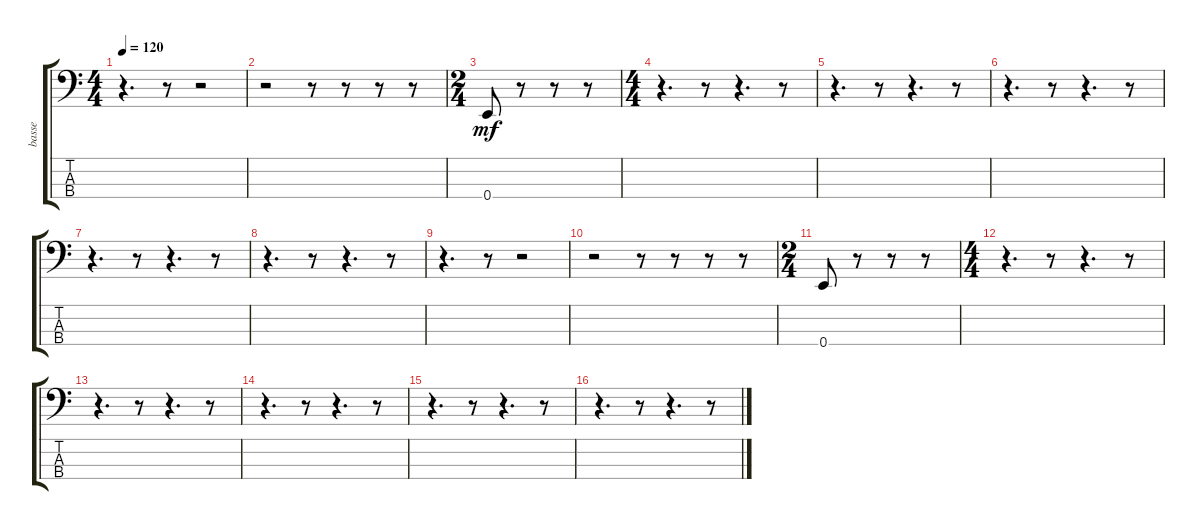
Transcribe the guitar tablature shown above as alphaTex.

\track ("basse" "basse") {instrument fretlessbass}
\staff {score tabs}
\tuning (G2 D2 A1 E1) {hide}
\ts (4 4)
\tempo 120
\clef f4
\ks c
r.4{d dy mf} r.8 r.2 |
r.2 r.8 r.8 r.8 r.8 |
\ts (2 4)
0.4.8 r.8 r.8 r.8 |
\ts (4 4)
r.4{d} r.8 r.4{d} r.8 |
r.4{d} r.8 r.4{d} r.8 |
r.4{d} r.8 r.4{d} r.8 |
r.4{d} r.8 r.4{d} r.8 |
r.4{d} r.8 r.4{d} r.8 |
r.4{d} r.8 r.2 |
r.2 r.8 r.8 r.8 r.8 |
\ts (2 4)
0.4.8 r.8 r.8 r.8 |
\ts (4 4)
r.4{d} r.8 r.4{d} r.8 |
r.4{d} r.8 r.4{d} r.8 |
r.4{d} r.8 r.4{d} r.8 |
r.4{d} r.8 r.4{d} r.8 |
r.4{d} r.8 r.4{d} r.8
